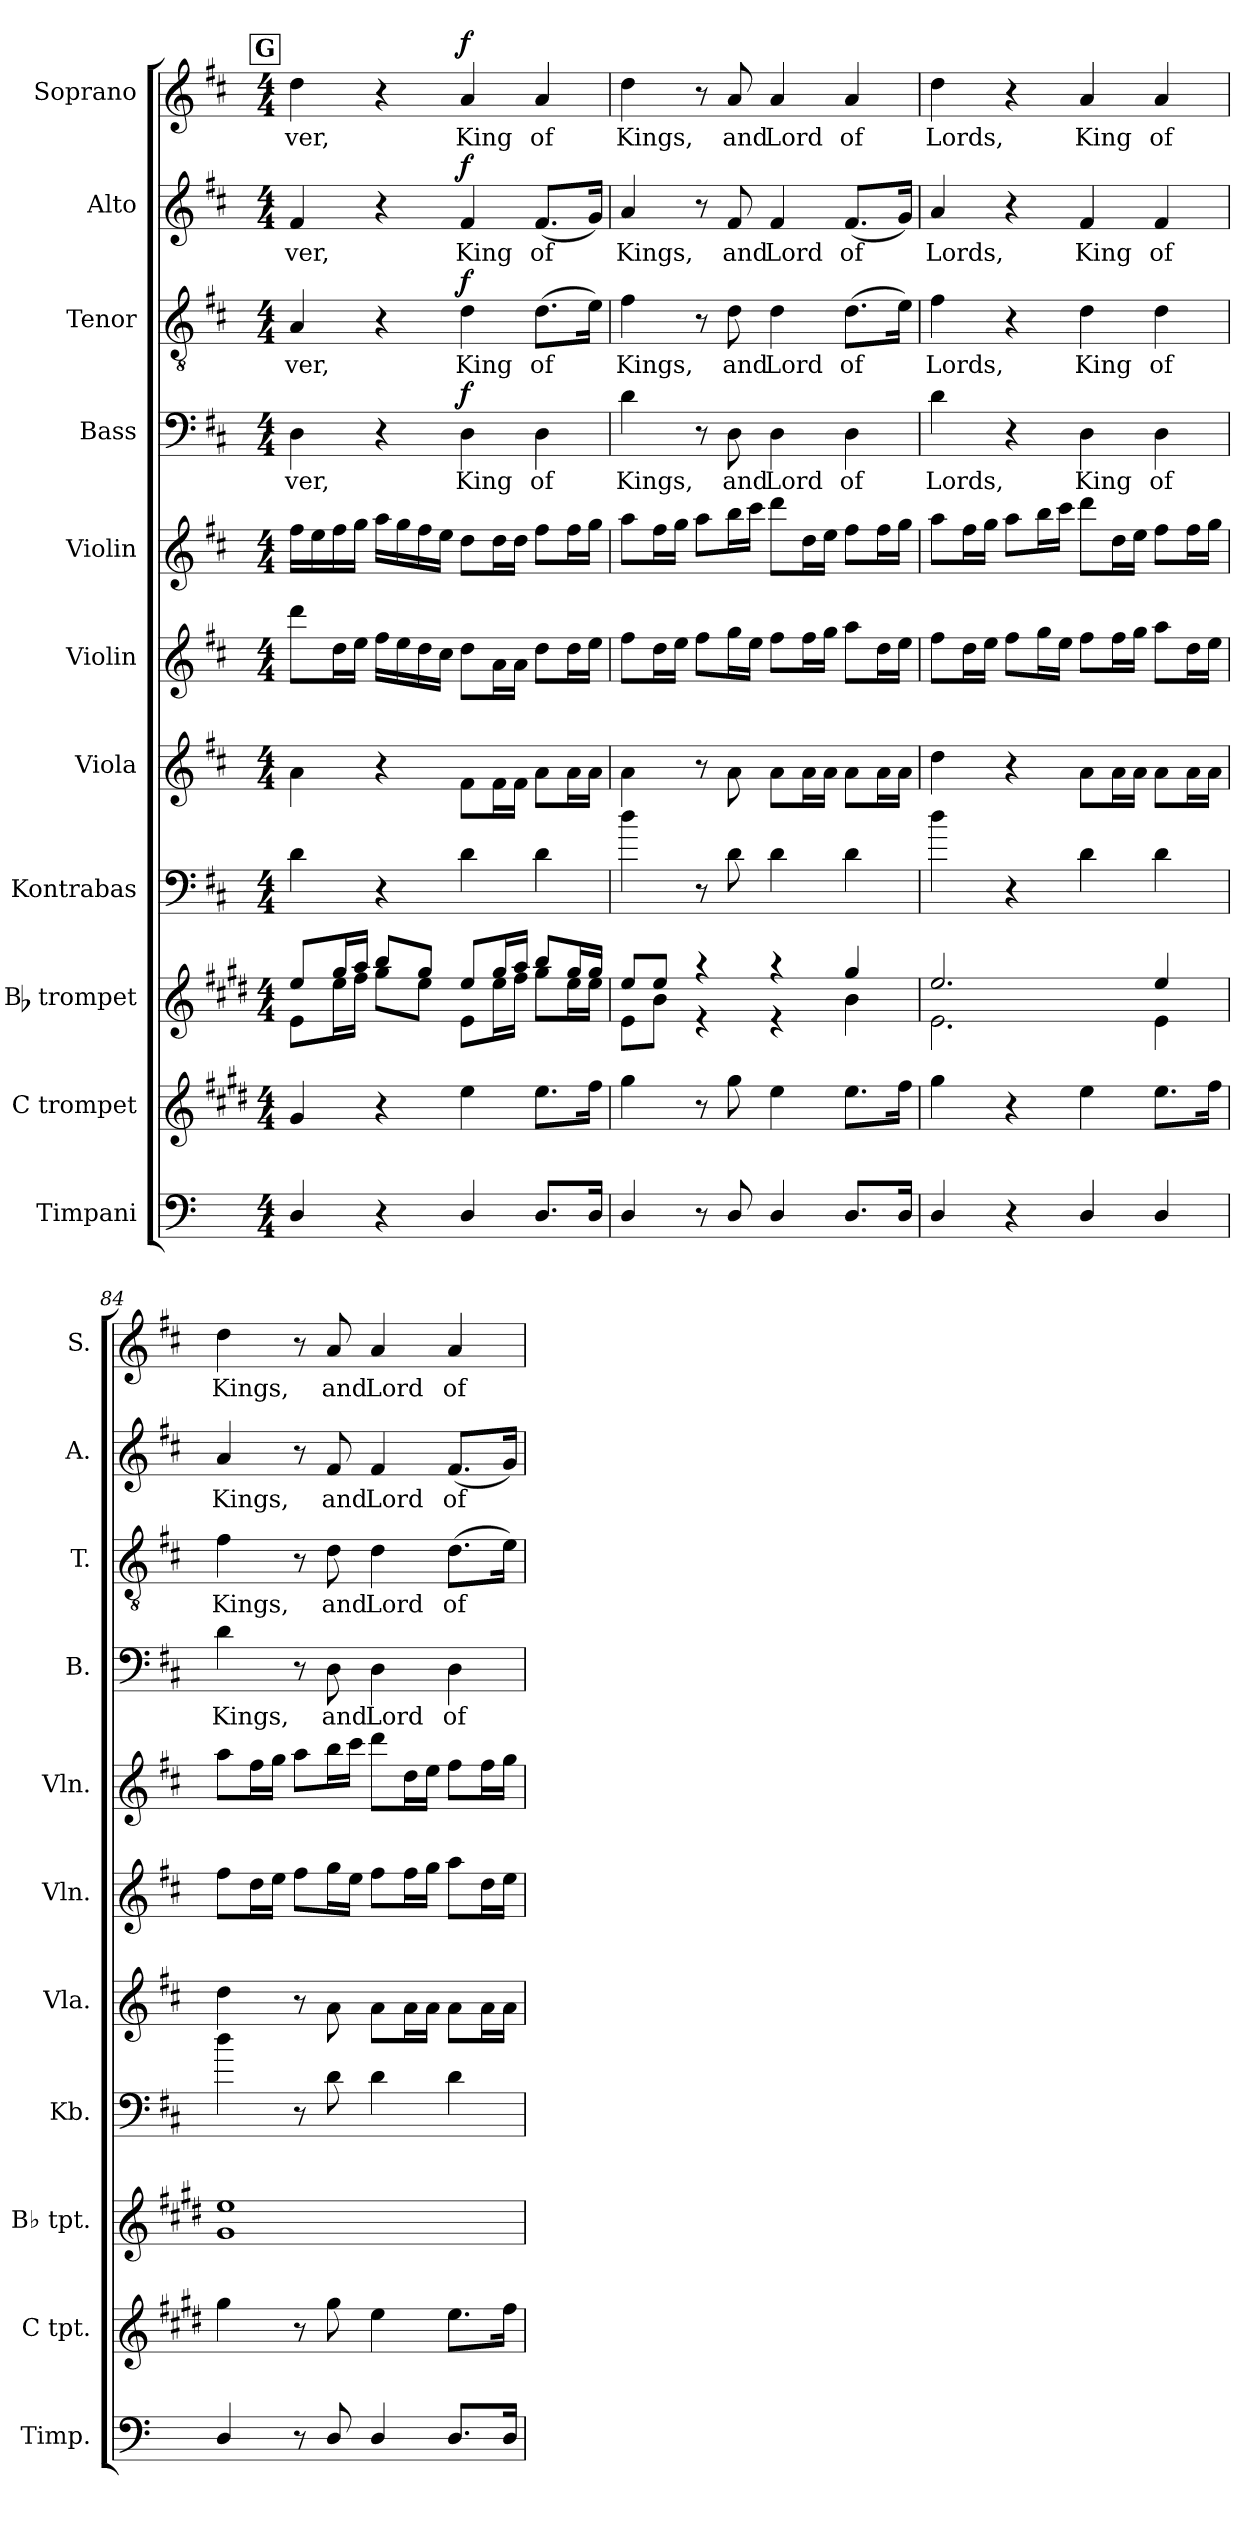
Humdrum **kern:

**kern	**kern	**kern	**kern	**kern	**kern	**kern	**kern	**text	**dynam	**kern	**text	**dynam	**kern	**text	**dynam	**kern	**text	**dynam
*part11	*part10	*part9	*part8	*part7	*part6	*part5	*part4	*part4	*part4	*part3	*part3	*part3	*part2	*part2	*part2	*part1	*part1	*part1
*staff11	*staff10	*staff9	*staff8	*staff7	*staff6	*staff5	*staff4	*staff4	*staff4	*staff3	*staff3	*staff3	*staff2	*staff2	*staff2	*staff1	*staff1	*staff1
*I"Timpani	*I"C trompet	*I"Bb trompet	*I"Kontrabas	*I"Viola	*I"Violin	*I"Violin	*I"Bass	*	*	*I"Tenor	*	*	*I"Alto	*	*	*I"Soprano	*	*
*I'Timp.	*I'C tpt.	*I'Bb tpt.	*I'Kb.	*I'Vla.	*I'Vln.	*I'Vln.	*I'B.	*	*	*I'T.	*	*	*I'A.	*	*	*I'S.	*	*
*clefF4	*clefG2	*clefG2	*clefF4	*clefG2	*clefG2	*clefG2	*clefF4	*	*	*clefGv2	*	*	*clefG2	*	*	*clefG2	*	*
*	*ITrd1c2	*ITrd1c2	*ITrd7c12	*	*	*	*	*	*	*	*	*	*	*	*	*	*	*
*k[]	*k[f#c#]	*k[f#c#]	*k[f#c#]	*k[f#c#]	*k[f#c#]	*k[f#c#]	*k[f#c#]	*	*	*k[f#c#]	*	*	*k[f#c#]	*	*	*k[f#c#]	*	*
*	*D:	*	*D:	*D:	*D:	*D:	*D:	*	*	*D:	*	*	*D:	*	*	*D:	*	*
*M4/4	*M4/4	*M4/4	*M4/4	*M4/4	*M4/4	*M4/4	*M4/4	*	*	*M4/4	*	*	*M4/4	*	*	*M4/4	*	*
!!LO:REH:place=s1:a:B:cj:fs=14:t=G
=81	=81	=81	=81	=81	=81	=81	=81	=81	=81	=81	=81	=81	=81	=81	=81	=81	=81	=81
*	*	*^	*	*	*	*	*	*	*	*	*	*	*	*	*	*	*	*
!	!	!	!	!	!	!	!	!	!LO:LY:b	!	!	!LO:LY:b	!	!	!LO:LY:b	!	!	!LO:LY:b	!
4D/	4f#/	8dd/L	8d\L	4D\	4a\	8ddd\L	16ff#\LL	4D\	-ver,	.	4A/	-ver,	.	4f#/	-ver,	.	4dd\	-ver,	.
.	.	.	.	.	.	.	16ee\	.	.	.	.	.	.	.	.	.	.	.	.
.	.	16ff#/L	16dd\L	.	.	16dd\L	16ff#\	.	.	.	.	.	.	.	.	.	.	.	.
.	.	16gg/JJ	16ee\JJ	.	.	16ee\JJ	16gg\JJ	.	.	.	.	.	.	.	.	.	.	.	.
4r	4r	8aa/L	8ff#\L	4r	4r	16ff#\LL	16aa\LL	4r	.	.	4r	.	.	4r	.	.	4r	.	.
.	.	.	.	.	.	16ee\	16gg\	.	.	.	.	.	.	.	.	.	.	.	.
.	.	8ff#/J	8dd\J	.	.	16dd\	16ff#\	.	.	.	.	.	.	.	.	.	.	.	.
.	.	.	.	.	.	16cc#\JJ	16ee\JJ	.	.	.	.	.	.	.	.	.	.	.	.
!	!	!	!	!	!	!	!	!	!LO:LY:b	!LO:DY:a	!	!LO:LY:b	!LO:DY:b	!	!LO:LY:b	!LO:DY:a	!	!LO:LY:b	!LO:DY:a
4D/	4dd\	8dd/L	8d\L	4D\	8f#\L	8dd\L	8dd\L	4D\	King	f	4d\	King	f	4f#/	King	f	4a/	King	f
.	.	16ff#/L	16dd\L	.	16f#\L	16a\L	16dd\L	.	.	.	.	.	.	.	.	.	.	.	.
.	.	16gg/JJ	16ee\JJ	.	16f#\JJ	16a\JJ	16dd\JJ	.	.	.	.	.	.	.	.	.	.	.	.
!	!	!	!	!	!	!	!	!	!LO:LY:b	!	!	!LO:LY:b	!	!	!LO:LY:b	!	!	!LO:LY:b	!
8.D/L	8.dd\L	8aa/L	8ff#\L	4D\	8a\L	8dd\L	8ff#\L	4D\	of	.	(8.d\L	of	.	(8.f#/L	-of	.	4a/	of	.
.	.	16ff#/L	16dd\L	.	16a\L	16dd\L	16ff#\L	.	.	.	.	.	.	.	.	.	.	.	.
16D/Jk	16ee\Jk	16ff#/JJ	16dd\JJ	.	16a\JJ	16ee\JJ	16gg\JJ	.	.	.	16e\Jk)	.	.	16g/Jk)	.	.	.	.	.
!!LO:PB:g=z
=82	=82	=82	=82	=82	=82	=82	=82	=82	=82	=82	=82	=82	=82	=82	=82	=82	=82	=82	=82
!	!	!	!	!	!	!	!	!	!LO:LY:b	!	!	!LO:LY:b	!	!	!LO:LY:b	!	!	!LO:LY:b	!
4D/	4ff#\	8dd/L	8d\L	4d\	4a\	8ff#\L	8aa\L	4d\	Kings,	.	4f#\	Kings,	.	4a/	Kings,	.	4dd\	Kings,	.
.	.	8dd/J	8a\J	.	.	16dd\L	16ff#\L	.	.	.	.	.	.	.	.	.	.	.	.
.	.	.	.	.	.	16ee\JJ	16gg\JJ	.	.	.	.	.	.	.	.	.	.	.	.
8r	8r	4r	4r	8r	8r	8ff#\L	8aa\L	8r	.	.	8r	.	.	8r	.	.	8r	.	.
!	!	!	!	!	!	!	!	!	!LO:LY:b	!	!	!LO:LY:b	!	!	!LO:LY:b	!	!	!LO:LY:b	!
8D/	8ff#\	.	.	8D\	8a\	16gg\L	16bb\L	8D\	and	.	8d\	and	.	8f#/	and	.	8a/	and	.
.	.	.	.	.	.	16ee\JJ	16ccc#\JJ	.	.	.	.	.	.	.	.	.	.	.	.
!	!	!	!	!	!	!	!	!	!LO:LY:b	!	!	!LO:LY:b	!	!	!LO:LY:b	!	!	!LO:LY:b	!
4D/	4dd\	4r	4r	4D\	8a\L	8ff#\L	8ddd\L	4D\	Lord	.	4d\	Lord	.	4f#/	Lord	.	4a/	Lord	.
.	.	.	.	.	16a\L	16ff#\L	16dd\L	.	.	.	.	.	.	.	.	.	.	.	.
.	.	.	.	.	16a\JJ	16gg\JJ	16ee\JJ	.	.	.	.	.	.	.	.	.	.	.	.
!	!	!	!	!	!	!	!	!	!LO:LY:b	!	!	!LO:LY:b	!	!	!LO:LY:b	!	!	!LO:LY:b	!
8.D/L	8.dd\L	4ff#/	4a\	4D\	8a\L	8aa\L	8ff#\L	4D\	of	.	(8.d\L	of	.	(8.f#/L	of	.	4a/	of	.
.	.	.	.	.	16a\L	16dd\L	16ff#\L	.	.	.	.	.	.	.	.	.	.	.	.
16D/Jk	16ee\Jk	.	.	.	16a\JJ	16ee\JJ	16gg\JJ	.	.	.	16e\Jk)	.	.	16g/Jk)	.	.	.	.	.
=83	=83	=83	=83	=83	=83	=83	=83	=83	=83	=83	=83	=83	=83	=83	=83	=83	=83	=83	=83
!	!	!	!	!	!	!	!	!	!LO:LY:b	!	!	!LO:LY:b	!	!	!LO:LY:b	!	!	!LO:LY:b	!
4D/	4ff#\	2.dd/	2.d\	4d\	4dd\	8ff#\L	8aa\L	4d\	Lords,	.	4f#\	Lords,	.	4a/	Lords,	.	4dd\	Lords,	.
.	.	.	.	.	.	16dd\L	16ff#\L	.	.	.	.	.	.	.	.	.	.	.	.
.	.	.	.	.	.	16ee\JJ	16gg\JJ	.	.	.	.	.	.	.	.	.	.	.	.
4r	4r	.	.	4r	4r	8ff#\L	8aa\L	4r	.	.	4r	.	.	4r	.	.	4r	.	.
.	.	.	.	.	.	16gg\L	16bb\L	.	.	.	.	.	.	.	.	.	.	.	.
.	.	.	.	.	.	16ee\JJ	16ccc#\JJ	.	.	.	.	.	.	.	.	.	.	.	.
!	!	!	!	!	!	!	!	!	!LO:LY:b	!	!	!LO:LY:b	!	!	!LO:LY:b	!	!	!LO:LY:b	!
4D/	4dd\	.	.	4D\	8a\L	8ff#\L	8ddd\L	4D\	King	.	4d\	King	.	4f#/	King	.	4a/	King	.
.	.	.	.	.	16a\L	16ff#\L	16dd\L	.	.	.	.	.	.	.	.	.	.	.	.
.	.	.	.	.	16a\JJ	16gg\JJ	16ee\JJ	.	.	.	.	.	.	.	.	.	.	.	.
!	!	!	!	!	!	!	!	!	!LO:LY:b	!	!	!LO:LY:b	!	!	!LO:LY:b	!	!	!LO:LY:b	!
4D/	8.dd\L	4dd/	4d\	4D\	8a\L	8aa\L	8ff#\L	4D\	of	.	4d\	of	.	4f#/	of	.	4a/	of	.
.	.	.	.	.	16a\L	16dd\L	16ff#\L	.	.	.	.	.	.	.	.	.	.	.	.
.	16ee\Jk	.	.	.	16a\JJ	16ee\JJ	16gg\JJ	.	.	.	.	.	.	.	.	.	.	.	.
=84	=84	=84	=84	=84	=84	=84	=84	=84	=84	=84	=84	=84	=84	=84	=84	=84	=84	=84	=84
!	!	!	!	!	!	!	!	!	!LO:LY:b	!	!	!LO:LY:b	!	!	!LO:LY:b	!	!	!LO:LY:b	!
4D/	4ff#\	1dd	1f#	4d\	4dd\	8ff#\L	8aa\L	4d\	Kings,	.	4f#\	Kings,	.	4a/	Kings,	.	4dd\	Kings,	.
.	.	.	.	.	.	16dd\L	16ff#\L	.	.	.	.	.	.	.	.	.	.	.	.
.	.	.	.	.	.	16ee\JJ	16gg\JJ	.	.	.	.	.	.	.	.	.	.	.	.
8r	8r	.	.	8r	8r	8ff#\L	8aa\L	8r	.	.	8r	.	.	8r	.	.	8r	.	.
!	!	!	!	!	!	!	!	!	!LO:LY:b	!	!	!LO:LY:b	!	!	!LO:LY:b	!	!	!LO:LY:b	!
8D/	8ff#\	.	.	8D\	8a\	16gg\L	16bb\L	8D\	and	.	8d\	and	.	8f#/	and	.	8a/	and	.
.	.	.	.	.	.	16ee\JJ	16ccc#\JJ	.	.	.	.	.	.	.	.	.	.	.	.
!	!	!	!	!	!	!	!	!	!LO:LY:b	!	!	!LO:LY:b	!	!	!LO:LY:b	!	!	!LO:LY:b	!
4D/	4dd\	.	.	4D\	8a\L	8ff#\L	8ddd\L	4D\	Lord	.	4d\	Lord	.	4f#/	Lord	.	4a/	Lord	.
.	.	.	.	.	16a\L	16ff#\L	16dd\L	.	.	.	.	.	.	.	.	.	.	.	.
.	.	.	.	.	16a\JJ	16gg\JJ	16ee\JJ	.	.	.	.	.	.	.	.	.	.	.	.
!	!	!	!	!	!	!	!	!	!LO:LY:b	!	!	!LO:LY:b	!	!	!LO:LY:b	!	!	!LO:LY:b	!
8.D/L	8.dd\L	.	.	4D\	8a\L	8aa\L	8ff#\L	4D\	of	.	(8.d\L	of	.	(8.f#/L	of	.	4a/	of	.
.	.	.	.	.	16a\L	16dd\L	16ff#\L	.	.	.	.	.	.	.	.	.	.	.	.
16D/Jk	16ee\Jk	.	.	.	16a\JJ	16ee\JJ	16gg\JJ	.	.	.	16e\Jk)	.	.	16g/Jk)	.	.	.	.	.
*	*	*v	*v	*	*	*	*	*	*	*	*	*	*	*	*	*	*	*	*
=	=	=	=	=	=	=	=	=	=	=	=	=	=	=	=	=	=	=
*-	*-	*-	*-	*-	*-	*-	*-	*-	*-	*-	*-	*-	*-	*-	*-	*-	*-	*-
